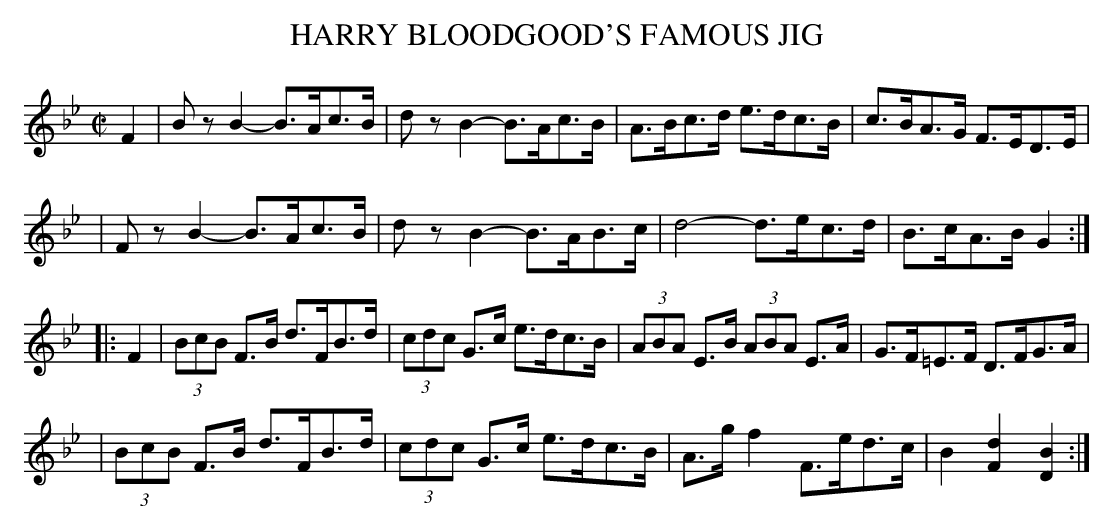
X:1
T: HARRY BLOODGOOD'S FAMOUS JIG
M: C|
L: 1/8
K: Bb
   F2 \
| BzB2- B>Ac>B | dzB2- B>Ac>B | A>Bc>d e>dc>B | c>BA>G F>ED>E |
| FzB2- B>Ac>B | dzB2- B>AB>c | d4- d>ec>d | B>cA>B G2 :|
|: F2 \
| (3BcB F>B d>FB>d | (3cdc G>c e>dc>B | (3ABA E>B (3ABA E>A | G>F=E>F D>FG>A |
| (3BcB F>B d>FB>d | (3cdc G>c e>dc>B | A>gf2 F>ed>c | B2[d2F2] [B2D2] :|
